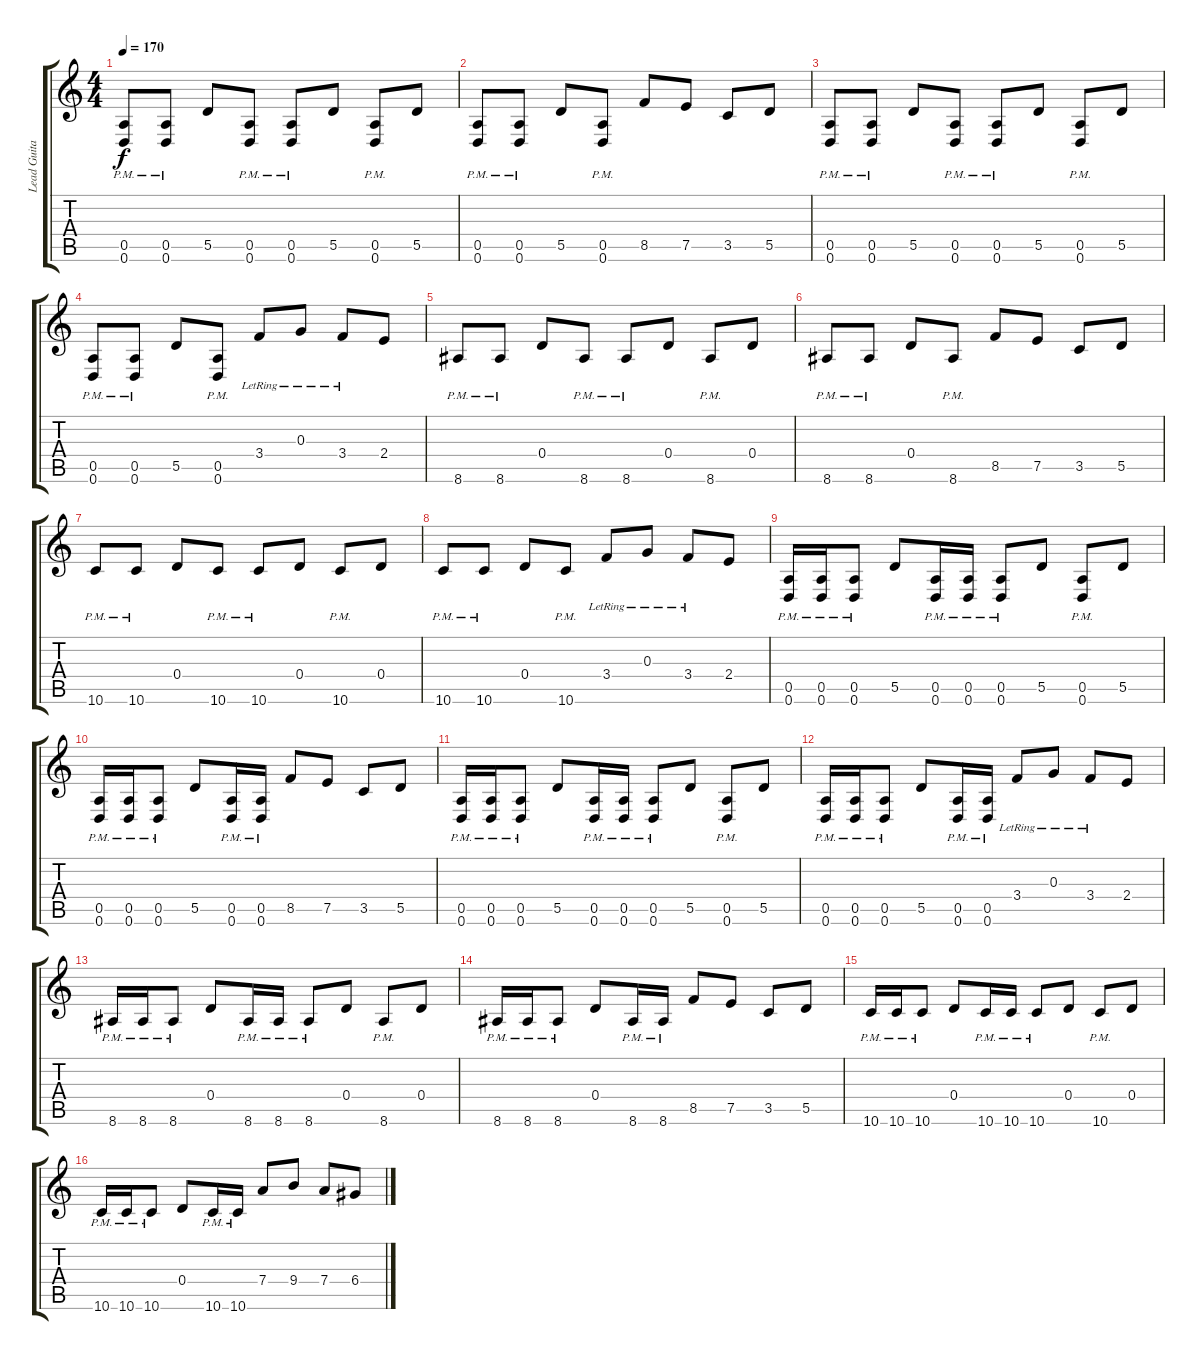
\track ("Lead Guitar" "Lead Guita") {instrument distortionguitar}
\staff {score tabs}
\tuning (E4 B3 G3 D3 A2 D2) {hide}
\ts (4 4)
\tempo 170
\clef g2
\ks c
(0.5{pm} 0.6{pm}).8{dy f} (0.5{pm} 0.6{pm}).8 5.5.8 (0.5{pm} 0.6{pm}).8 (0.5{pm} 0.6{pm}).8 5.5.8 (0.5{pm} 0.6{pm}).8 5.5.8 |
(0.5{pm} 0.6{pm}).8 (0.5{pm} 0.6{pm}).8 5.5.8 (0.5{pm} 0.6{pm}).8 8.5.8 7.5.8 3.5.8 5.5.8 |
(0.5{pm} 0.6{pm}).8 (0.5{pm} 0.6{pm}).8 5.5.8 (0.5{pm} 0.6{pm}).8 (0.5{pm} 0.6{pm}).8 5.5.8 (0.5{pm} 0.6{pm}).8 5.5.8 |
(0.5{pm} 0.6{pm}).8 (0.5{pm} 0.6{pm}).8 5.5.8 (0.5{pm} 0.6{pm}).8 3.4{lr}.8 0.3{lr}.8 3.4{lr}.8 2.4.8 |
8.6{pm}.8 8.6{pm}.8 0.4.8 8.6{pm}.8 8.6{pm}.8 0.4.8 8.6{pm}.8 0.4.8 |
8.6{pm}.8 8.6{pm}.8 0.4.8 8.6{pm}.8 8.5.8 7.5.8 3.5.8 5.5.8 |
10.6{pm}.8 10.6{pm}.8 0.4.8 10.6{pm}.8 10.6{pm}.8 0.4.8 10.6{pm}.8 0.4.8 |
10.6{pm}.8 10.6{pm}.8 0.4.8 10.6{pm}.8 3.4{lr}.8 0.3{lr}.8 3.4{lr}.8 2.4.8 |
(0.5{pm} 0.6{pm}).16 (0.5{pm} 0.6{pm}).16 (0.5{pm} 0.6{pm}).8 5.5.8 (0.5{pm} 0.6{pm}).16 (0.5{pm} 0.6{pm}).16 (0.5{pm} 0.6{pm}).8 5.5.8 (0.5{pm} 0.6{pm}).8 5.5.8 |
(0.5{pm} 0.6{pm}).16 (0.5{pm} 0.6{pm}).16 (0.5{pm} 0.6{pm}).8 5.5.8 (0.5{pm} 0.6{pm}).16 (0.5{pm} 0.6{pm}).16 8.5.8 7.5.8 3.5.8 5.5.8 |
(0.5{pm} 0.6{pm}).16 (0.5{pm} 0.6{pm}).16 (0.5{pm} 0.6{pm}).8 5.5.8 (0.5{pm} 0.6{pm}).16 (0.5{pm} 0.6{pm}).16 (0.5{pm} 0.6{pm}).8 5.5.8 (0.5{pm} 0.6{pm}).8 5.5.8 |
(0.5{pm} 0.6{pm}).16 (0.5{pm} 0.6{pm}).16 (0.5{pm} 0.6{pm}).8 5.5.8 (0.5{pm} 0.6{pm}).16 (0.5{pm} 0.6{pm}).16 3.4{lr}.8 0.3{lr}.8 3.4{lr}.8 2.4.8 |
8.6{pm}.16 8.6{pm}.16 8.6{pm}.8 0.4.8 8.6{pm}.16 8.6{pm}.16 8.6{pm}.8 0.4.8 8.6{pm}.8 0.4.8 |
8.6{pm}.16 8.6{pm}.16 8.6{pm}.8 0.4.8 8.6{pm}.16 8.6{pm}.16 8.5.8 7.5.8 3.5.8 5.5.8 |
10.6{pm}.16 10.6{pm}.16 10.6{pm}.8 0.4.8 10.6{pm}.16 10.6{pm}.16 10.6{pm}.8 0.4.8 10.6{pm}.8 0.4.8 |
10.6{pm}.16 10.6{pm}.16 10.6{pm}.8 0.4.8 10.6{pm}.16 10.6{pm}.16 7.4.8 9.4.8 7.4.8 6.4.8
